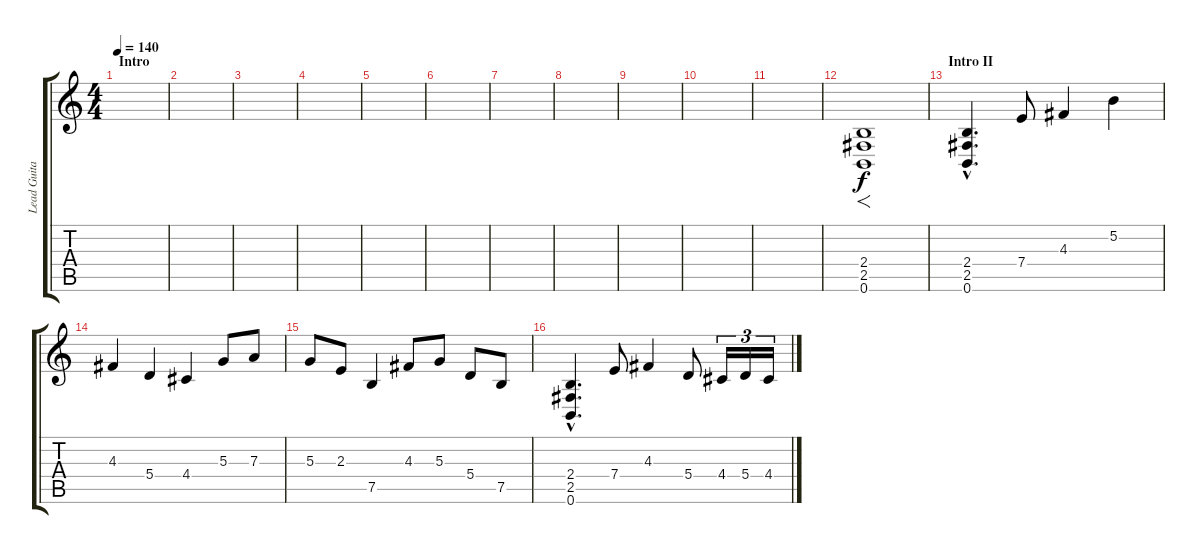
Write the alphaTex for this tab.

\track ("Lead Guitar II" "Lead Guita") {instrument distortionguitar}
\staff {score tabs}
\tuning (B3 Gb3 D3 A2 E2 B1) {hide}
\ts (4 4)
\section ("" "Intro")
\tempo 140
\clef g2
\ks c
|
|
|
|
|
|
|
|
|
|
|
(2.4 2.5 0.6).1{f} |
\section ("" "Intro II")
(2.4{hac} 2.5{hac} 0.6{hac}).4{d} 7.4.8 4.3.4 5.2.4 |
4.3.4 5.4.4 4.4.4 5.3.8 7.3.8 |
5.3.8 2.3.8 7.5.4 4.3.8 5.3.8 5.4.8 7.5.8 |
(2.4{hac} 2.5{hac} 0.6{hac}).4{d} 7.4.8 4.3.4 5.4.8 4.4.16{tu (3 2)} 5.4.16{tu (3 2)} 4.4.16{tu (3 2)}
